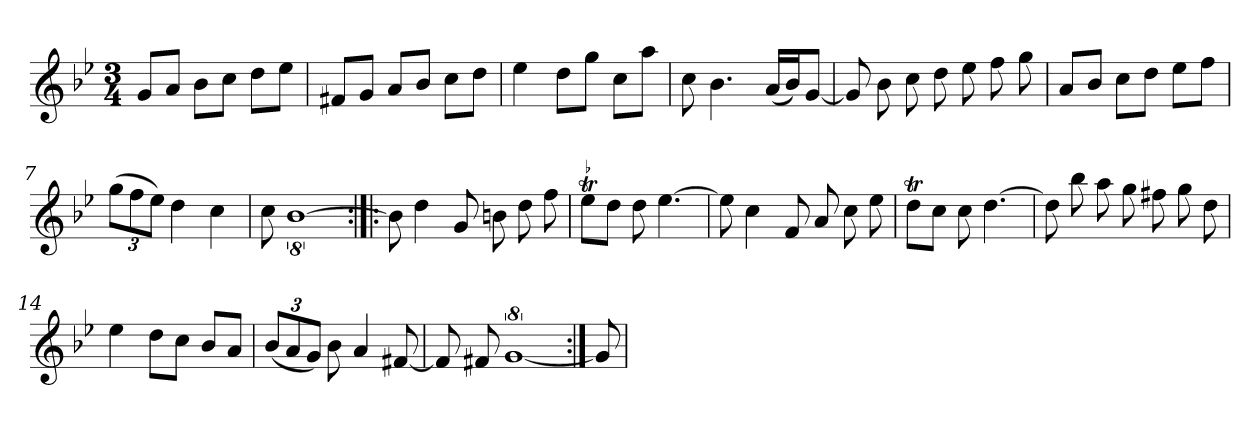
**kern
*part1
*staff1
*clefG2
*k[b-e-]
*g:
*M3/4
*MM120
=1
8g/L
8a/J
8b-\L
8cc\J
8dd\L
8ee-\J
=2
8f#X/L
8g/J
8a/L
8b-/J
8cc\L
8dd\J
=3
4ee-
8dd\L
8gg\J
8cc\L
8aa\J
=4
8cc
4.b-
(16a/LL
16b-/J)
[8g/J
=5
8g]
8b-
8cc
8dd
8ee-
8ff
8gg
=6
8a/L
8b-/J
8cc\L
8dd\J
8ee-\L
8ff\J
=7
(12gg\L
12ff\
12ee-\J)
4dd
4cc
=8
8cc
[8%5b-
=9:|!|:
8b-]
4dd
8g
8bn
8dd
8ff
=10
!LO:TR:acc=-
8ee-t\L
8dd\J
8dd
[4.ee-
=11
8ee-]
4cc
8f
8a
8cc
8ee-
=12
8ddt\L
8cc\J
8cc
[4.dd
=13
8dd]
8bb-
8aa
8gg
8ff#X
8gg
8dd
=14
4ee-
8dd\L
8cc\J
8b-/L
8a/J
=15
(12b-/L
12a/
12g/J)
8b-
4a
[8f#X
=16
8f#]
8f#X
[8%5g
=17:|!
8g]
=
*-
